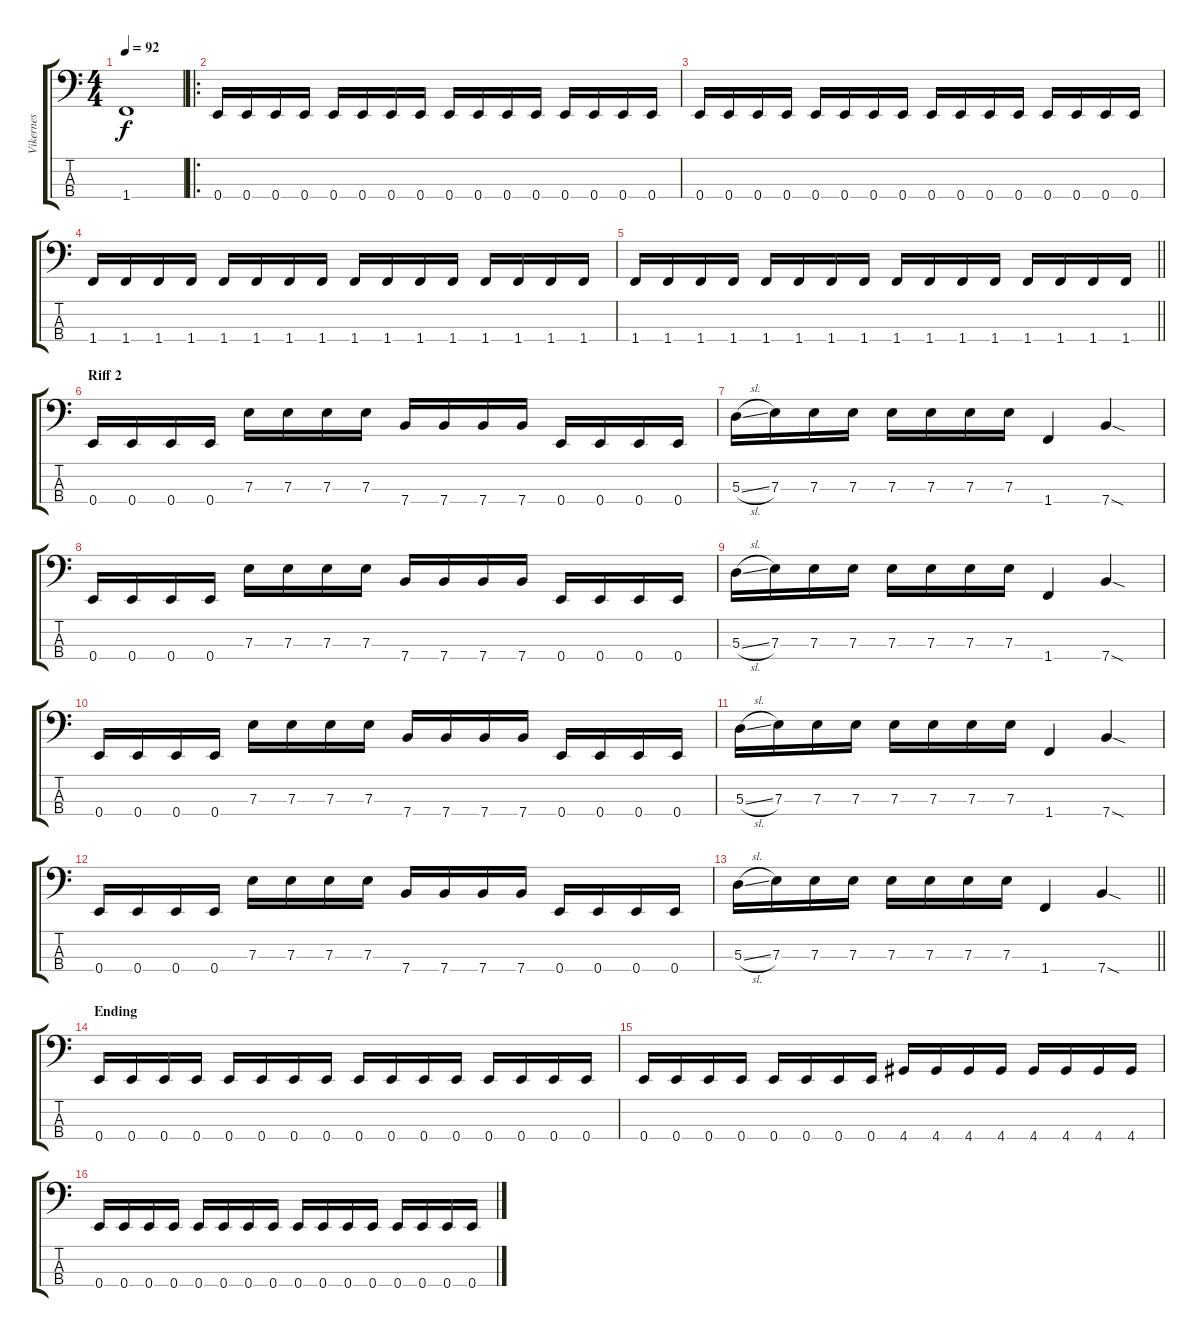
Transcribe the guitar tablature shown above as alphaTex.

\track ("Vikernes" "Vikernes") {instrument electricbasspick}
\staff {score tabs}
\tuning (G2 D2 A1 E1) {hide}
\ts (4 4)
\tempo 92
\clef f4
\ks c
1.4{t}.1{dy f} |
\ro
0.4.16 0.4.16 0.4.16 0.4.16 0.4.16 0.4.16 0.4.16 0.4.16 0.4.16 0.4.16 0.4.16 0.4.16 0.4.16 0.4.16 0.4.16 0.4.16 |
0.4.16 0.4.16 0.4.16 0.4.16 0.4.16 0.4.16 0.4.16 0.4.16 0.4.16 0.4.16 0.4.16 0.4.16 0.4.16 0.4.16 0.4.16 0.4.16 |
1.4.16 1.4.16 1.4.16 1.4.16 1.4.16 1.4.16 1.4.16 1.4.16 1.4.16 1.4.16 1.4.16 1.4.16 1.4.16 1.4.16 1.4.16 1.4.16 |
\barLineRight lightlight
1.4.16 1.4.16 1.4.16 1.4.16 1.4.16 1.4.16 1.4.16 1.4.16 1.4.16 1.4.16 1.4.16 1.4.16 1.4.16 1.4.16 1.4.16 1.4.16 |
\section ("" "Riff 2")
0.4.16 0.4.16 0.4.16 0.4.16 7.3.16 7.3.16 7.3.16 7.3.16 7.4.16 7.4.16 7.4.16 7.4.16 0.4.16 0.4.16 0.4.16 0.4.16 |
5.3{sl}.16 7.3.16 7.3.16 7.3.16 7.3.16 7.3.16 7.3.16 7.3.16 1.4.4 7.4{sod}.4 |
0.4.16 0.4.16 0.4.16 0.4.16 7.3.16 7.3.16 7.3.16 7.3.16 7.4.16 7.4.16 7.4.16 7.4.16 0.4.16 0.4.16 0.4.16 0.4.16 |
5.3{sl}.16 7.3.16 7.3.16 7.3.16 7.3.16 7.3.16 7.3.16 7.3.16 1.4.4 7.4{sod}.4 |
0.4.16 0.4.16 0.4.16 0.4.16 7.3.16 7.3.16 7.3.16 7.3.16 7.4.16 7.4.16 7.4.16 7.4.16 0.4.16 0.4.16 0.4.16 0.4.16 |
5.3{sl}.16 7.3.16 7.3.16 7.3.16 7.3.16 7.3.16 7.3.16 7.3.16 1.4.4 7.4{sod}.4 |
0.4.16 0.4.16 0.4.16 0.4.16 7.3.16 7.3.16 7.3.16 7.3.16 7.4.16 7.4.16 7.4.16 7.4.16 0.4.16 0.4.16 0.4.16 0.4.16 |
\barLineRight lightlight
5.3{sl}.16 7.3.16 7.3.16 7.3.16 7.3.16 7.3.16 7.3.16 7.3.16 1.4.4 7.4{sod}.4 |
\section ("" "Ending")
0.4.16 0.4.16 0.4.16 0.4.16 0.4.16 0.4.16 0.4.16 0.4.16 0.4.16 0.4.16 0.4.16 0.4.16 0.4.16 0.4.16 0.4.16 0.4.16 |
0.4.16 0.4.16 0.4.16 0.4.16 0.4.16 0.4.16 0.4.16 0.4.16 4.4.16 4.4.16 4.4.16 4.4.16 4.4.16 4.4.16 4.4.16 4.4.16 |
0.4.16 0.4.16 0.4.16 0.4.16 0.4.16 0.4.16 0.4.16 0.4.16 0.4.16 0.4.16 0.4.16 0.4.16 0.4.16 0.4.16 0.4.16 0.4.16
